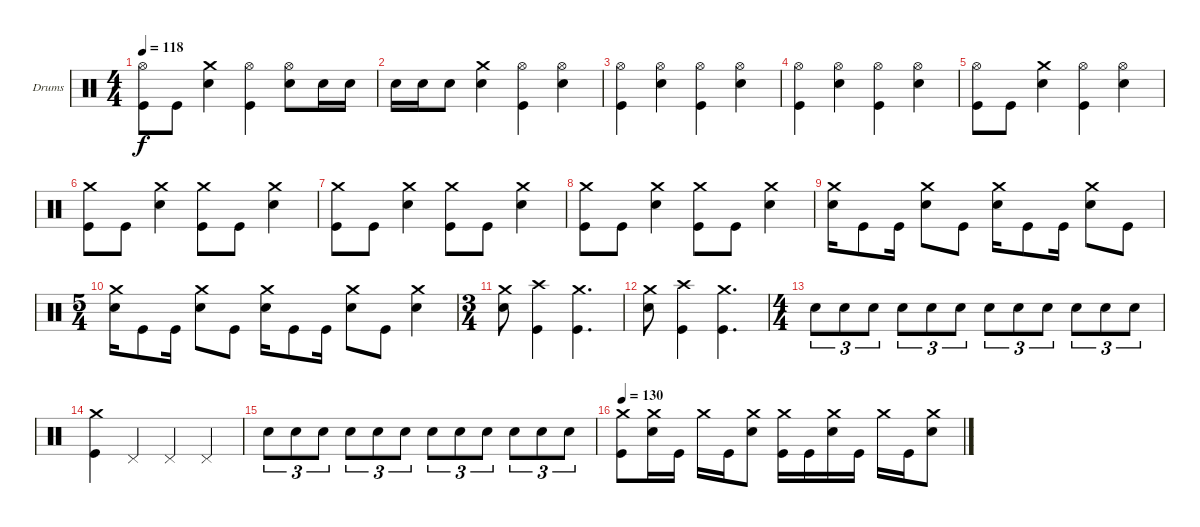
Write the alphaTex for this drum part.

\bracketExtendMode groupsimilarinstruments
\firstSystemTrackNameOrientation horizontal
\otherSystemsTrackNameOrientation horizontal
\track ("Drums (Lars Ulrich)" "Drums") {instrument percussion}
\staff {score}
\articulation defaults
\ts (4 4)
\tempo 118
\clef neutral
\ks c
("Kick (hit)" "Hi-Hat (open)").8{dy f} "Kick (hit)".8 ("Snare (hit) 2" "Crash medium (hit)").4 ("Kick (hit)" "Hi-Hat (open)").4 ("Snare (hit) 2" "Hi-Hat (open)").8 "Snare (hit) 2".16 "Snare (hit) 2".16 |
"Snare (hit) 2".16 "Snare (hit) 2".16 "Snare (hit) 2".8 ("Snare (hit) 2" "Crash medium (hit)").4 ("Kick (hit)" "Hi-Hat (open)").4 ("Snare (hit) 2" "Hi-Hat (open)").4 |
("Kick (hit)" "Hi-Hat (open)").4 ("Snare (hit) 2" "Hi-Hat (open)").4 ("Kick (hit)" "Hi-Hat (open)").4 ("Snare (hit) 2" "Hi-Hat (open)").4 |
("Kick (hit)" "Hi-Hat (open)").4 ("Snare (hit) 2" "Hi-Hat (open)").4 ("Kick (hit)" "Hi-Hat (open)").4 ("Snare (hit) 2" "Hi-Hat (open)").4 |
("Kick (hit)" "Hi-Hat (open)").8 "Kick (hit)".8 ("Snare (hit) 2" "Crash medium (hit)").4 ("Kick (hit)" "Hi-Hat (open)").4 ("Snare (hit) 2" "Hi-Hat (open)").4 |
("Kick (hit)" "Crash medium (hit)").8 "Kick (hit)".8 ("Snare (hit) 2" "Crash medium (hit)").4 ("Kick (hit)" "Crash medium (hit)").8 "Kick (hit)".8 ("Snare (hit) 2" "Crash medium (hit)").4 |
("Kick (hit)" "Crash medium (hit)").8 "Kick (hit)".8 ("Snare (hit) 2" "Crash medium (hit)").4 ("Kick (hit)" "Crash medium (hit)").8 "Kick (hit)".8 ("Snare (hit) 2" "Crash medium (hit)").4 |
("Kick (hit)" "Crash medium (hit)").8 "Kick (hit)".8 ("Snare (hit) 2" "Crash medium (hit)").4 ("Kick (hit)" "Crash medium (hit)").8 "Kick (hit)".8 ("Snare (hit) 2" "Crash medium (hit)").4 |
("Snare (hit) 2" "Crash medium (hit)").16 "Kick (hit)".8 "Kick (hit)".16 ("Snare (hit) 2" "Crash medium (hit)").8 "Kick (hit)".8 ("Snare (hit) 2" "Crash medium (hit)").16 "Kick (hit)".8 "Kick (hit)".16 ("Snare (hit) 2" "Crash medium (hit)").8 "Kick (hit)".8 |
\ts (5 4)
("Snare (hit) 2" "Crash medium (hit)").16 "Kick (hit)".8 "Kick (hit)".16 ("Snare (hit) 2" "Crash medium (hit)").8 "Kick (hit)".8 ("Snare (hit) 2" "Crash medium (hit)").16 "Kick (hit)".8 "Kick (hit)".16 ("Snare (hit) 2" "Crash medium (hit)").8 "Kick (hit)".8 ("Snare (hit) 2" "Crash medium (hit)").4 |
\ts (3 4)
("Snare (hit) 2" "Crash medium (hit)").8 ("Kick (hit)" "Crash high (hit)").4 ("Kick (hit)" "Crash medium (hit)").4{d} |
("Snare (hit) 2" "Crash medium (hit)").8 ("Kick (hit)" "Crash high (hit)").4 ("Kick (hit)" "Crash medium (hit)").4{d} |
\ts (4 4)
"Snare (hit) 2".8{tu (3 2)} "Snare (hit) 2".8{tu (3 2)} "Snare (hit) 2".8{tu (3 2)} "Snare (hit) 2".8{tu (3 2)} "Snare (hit) 2".8{tu (3 2)} "Snare (hit) 2".8{tu (3 2)} "Snare (hit) 2".8{tu (3 2)} "Snare (hit) 2".8{tu (3 2)} "Snare (hit) 2".8{tu (3 2)} "Snare (hit) 2".8{tu (3 2)} "Snare (hit) 2".8{tu (3 2)} "Snare (hit) 2".8{tu (3 2)} |
("Kick (hit)" "Crash medium (hit)").4 "Pedal Hi-Hat (hit)".4 "Pedal Hi-Hat (hit)".4 "Pedal Hi-Hat (hit)".4 |
"Snare (hit) 2".8{tu (3 2)} "Snare (hit) 2".8{tu (3 2)} "Snare (hit) 2".8{tu (3 2)} "Snare (hit) 2".8{tu (3 2)} "Snare (hit) 2".8{tu (3 2)} "Snare (hit) 2".8{tu (3 2)} "Snare (hit) 2".8{tu (3 2)} "Snare (hit) 2".8{tu (3 2)} "Snare (hit) 2".8{tu (3 2)} "Snare (hit) 2".8{tu (3 2)} "Snare (hit) 2".8{tu (3 2)} "Snare (hit) 2".8{tu (3 2)} |
\tempo 130
("Kick (hit)" "Crash medium (hit)").8 ("Snare (hit) 2" "Crash medium (hit)").16 "Kick (hit)".16 "Crash medium (hit)".16 "Kick (hit)".16 ("Snare (hit) 2" "Crash medium (hit)").8 ("Kick (hit)" "Crash medium (hit)").16 "Kick (hit)".16 ("Snare (hit) 2" "Crash medium (hit)").16 "Kick (hit)".16 "Crash medium (hit)".16 "Kick (hit)".16 ("Snare (hit) 2" "Crash medium (hit)").8
